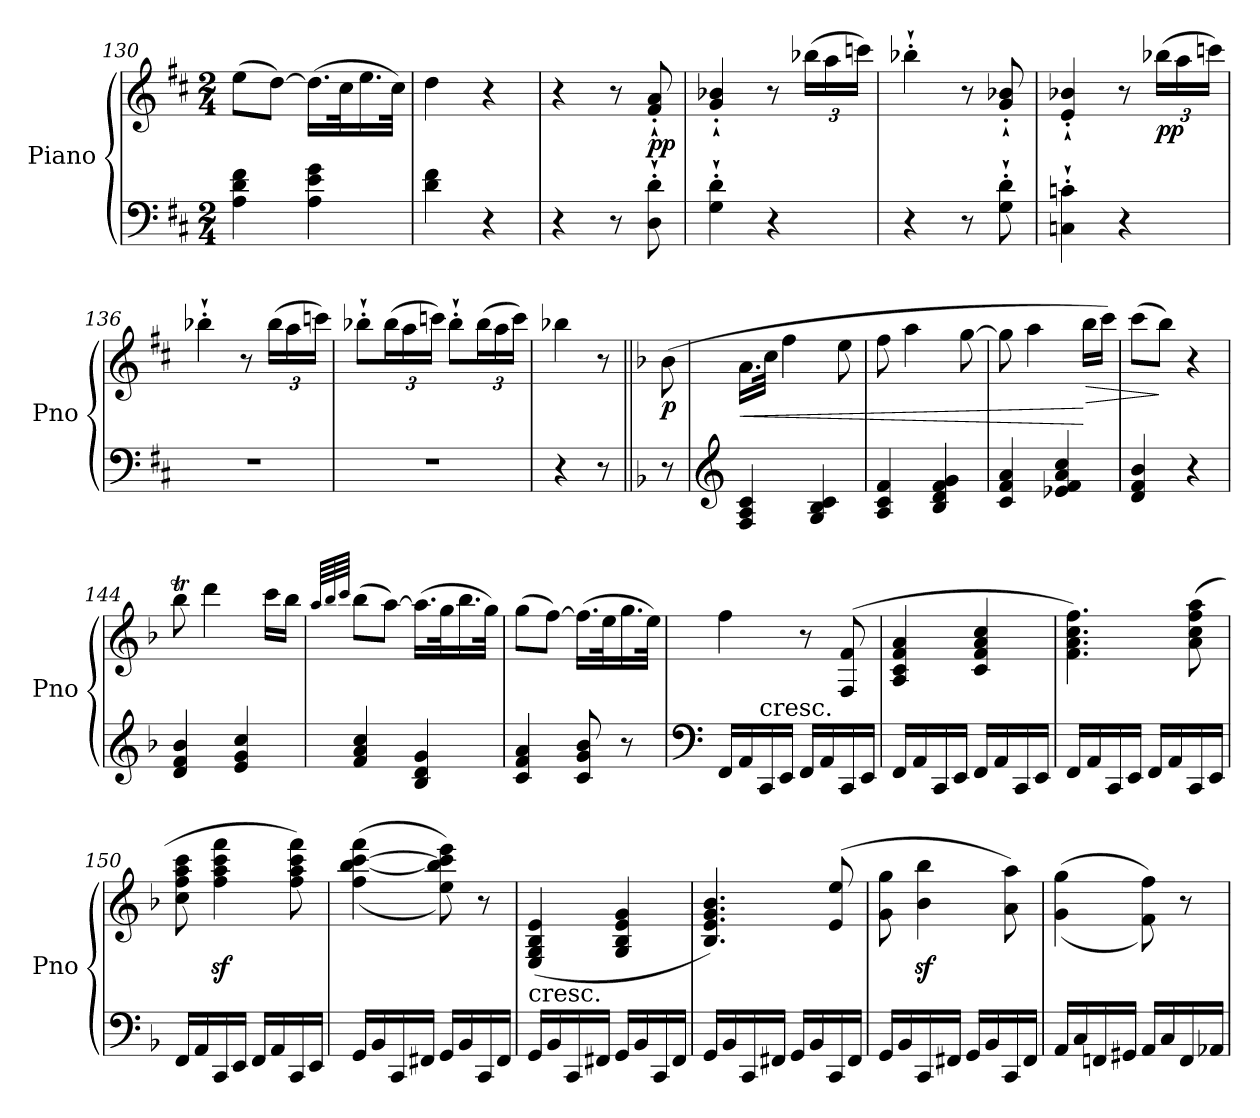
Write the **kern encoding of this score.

**kern	**kern	**dynam
*part1	*part1	*part1
*staff2	*staff1	*staff1/2
*I"Piano	*	*
*I'Pno	*	*
*clefF4	*clefG2	*
*k[f#c#]	*k[f#c#]	*
*D:	*D:	*
*M2/4	*M2/4	*
=130	=130	=130
4A\ 4d\ 4f#\	(>8ee\L	.
.	[8dd\J)	.
4A\ 4e\ 4g\	(>16.dd\LL]	.
.	32cc#\K	.
.	16.ee\	.
.	32cc#\JJk)	.
=131	=131	=131
4d\ 4f#\	4dd\	.
4r	4r	.
=132	=132	=132
4r	4r	.
8r	8r	.
!	!	!LO:DY:b
8D\'` 8d\'`	8f#/'` 8a/'`	pp
=133	=133	=133
4G\'` 4d\'`	4g/'` 4b-X/'`	.
4r	8r	.
*	*Xbrackettup	*
.	(>24bb-X\LL	.
.	24aa\	.
.	24cccn\JJ)	.
=134	=134	=134
4r	4bb-X'`\	.
8r	8r	.
8G\'` 8d\'`	8g/'` 8b-X/'`	.
=135	=135	=135
4Cn\'` 4cn\'`	4e/'` 4b-X/'`	.
4r	8r	.
!	!	!LO:DY:b
.	(>24bb-X\LL	pp
.	24aa\	.
.	24cccn\JJ)	.
!!LO:LB:g=z
=136	=136	=136
2r	4bb-X'`\	.
.	8r	.
.	(>24bb-\LL	.
.	24aa\	.
.	24cccn\JJ)	.
=137	=137	=137
2r	8bb-X'`\L	.
.	(>24bb-\L	.
.	24aa\	.
.	24cccn\JJ)	.
.	8bb-'`\L	.
.	(>24bb-\L	.
.	24aa\	.
.	24ccc\JJ)	.
=138	=138	=138
4r	4bb-X\	.
8r	8r	.
=139||	=139||	=139||
*k[b-]	*k[b-]	*
*F:	*F:	*
!	!	!LO:DY:b
8r	(>8b-\	p
=140	=140	=140
*clefG2	*	*
!	!	!LO:HP:b
4F/ 4A/ 4c/	16.a\LL	<
.	32cc\JJk	.
.	4ff\	.
4G/ 4B-/ 4c/	.	.
.	8ee\	.
=141	=141	=141
4A/ 4c/ 4f/	8ff\	.
.	4aa\	.
4B-/ 4d/ 4f/ 4g/	.	.
.	[8gg\	.
=142	=142	=142
4c/ 4f/ 4a/	8gg\]	.
.	4aa\	.
4e-X/ 4f/ 4a/ 4cc/	.	.
!	!	!LO:HP:n=1:b
.	16bb-\LL	[ >
.	16ccc\JJ)	.
=143	=143	=143
4d/ 4f/ 4b-/	(>8ccc\L	.
.	8bb-\J)	]
4r	4r	.
!!LO:LB:g=z
=144	=144	=144
4d/ 4f/ 4b-/	8bb-T\	.
.	4ddd\	.
4e/ 4g/ 4cc/	.	.
.	16ccc\LL	.
.	16bb-\JJ	.
=145	=145	=145
.	64qaa/LLLL	.
.	64qbb-/	.
.	64qccc/JJJJ	.
4f/ 4a/ 4cc/	(>8bb-\L	.
.	[8aa\J)	.
4B-/ 4d/ 4g/	(>16.aa\LL]	.
.	32gg\K	.
.	16.bb-\	.
.	32gg\JJk)	.
=146	=146	=146
4c/ 4f/ 4a/	(>8gg\L	.
.	[8ff\J)	.
8c/ 8g/ 8b-/	(>16.ff\LL]	.
.	32ee\K	.
8r	16.gg\	.
.	32ee\JJk)	.
=147	=147	=147
*clefF4	*	*
16FF/LL	4ff\	.
16AA/	.	.
!LO:TX:a:t=cresc.	!	!
16CC/	.	.
16EE/JJ	.	.
16FF/LL	8r	.
16AA/	.	.
16CC/	(>8F/ 8f/	.
16EE/JJ	.	.
=148	=148	=148
16FF/LL	4A/ 4c/ 4f/ 4a/	.
16AA/	.	.
16CC/	.	.
16EE/JJ	.	.
16FF/LL	4c/ 4f/ 4a/ 4cc/	.
16AA/	.	.
16CC/	.	.
16EE/JJ	.	.
!!LO:PB:g=z
=149	=149	=149
16FF/LL	4.f\ 4.a\ 4.cc\ 4.ff\)	.
16AA/	.	.
16CC/	.	.
16EE/JJ	.	.
16FF/LL	.	.
16AA/	.	.
16CC/	(>8a\ 8cc\ 8ff\ 8aa\	.
16EE/JJ	.	.
=150	=150	=150
16FF/LL	8cc\ 8ff\ 8aa\ 8ccc\	.
16AA/	.	.
16CC/	4ff\z< 4aa\z< 4ccc\z< 4fff\z<	.
16EE/JJ	.	.
16FF/LL	.	.
16AA/	.	.
16CC/	8ff\ 8aa\ 8ccc\ 8fff\)	.
16EE/JJ	.	.
=151	=151	=151
16GG/LL	(<(<4ff\ [4bb-\ [4ccc\ 4fff\	.
16BB-/	.	.
16CC/	.	.
16FF#X/JJ	.	.
16GG/LL	8ee\ 8bb-\] 8ccc\] 8eee\))	.
16BB-/	.	.
16CC/	8r	.
16FF#/JJ	.	.
=152	=152	=152
!	!LO:TX:b:t=cresc.	!
16GG/LL	(<4E/ 4G/ 4B-/ 4e/	.
16BB-/	.	.
16CC/	.	.
16FF#X/JJ	.	.
16GG/LL	4G/ 4B-/ 4e/ 4g/	.
16BB-/	.	.
16CC/	.	.
16FF#/JJ	.	.
=153	=153	=153
16GG/LL	4.B-/ 4.e/ 4.g/ 4.b-/)	.
16BB-/	.	.
16CC/	.	.
16FF#X/JJ	.	.
16GG/LL	.	.
16BB-/	.	.
16CC/	(<8e/ 8ee/	.
16FF#/JJ	.	.
!!LO:LB:g=z
=154	=154	=154
16GG/LL	8g\ 8gg\	.
16BB-/	.	.
16CC/	4b-\z< 4bb-\z<	.
16FF#X/JJ	.	.
16GG/LL	.	.
16BB-/	.	.
16CC/	8a\ 8aa\)	.
16FF#/JJ	.	.
=155	=155	=155
16AA/LL	(>(>4g\ 4gg\	.
16C/	.	.
16FFn/	.	.
16GG#X/JJ	.	.
16AA/LL	8f\ 8ff\))	.
16C/	.	.
16FF/	8r	.
16AA-X/JJ	.	.
=	=	=
*-	*-	*-
